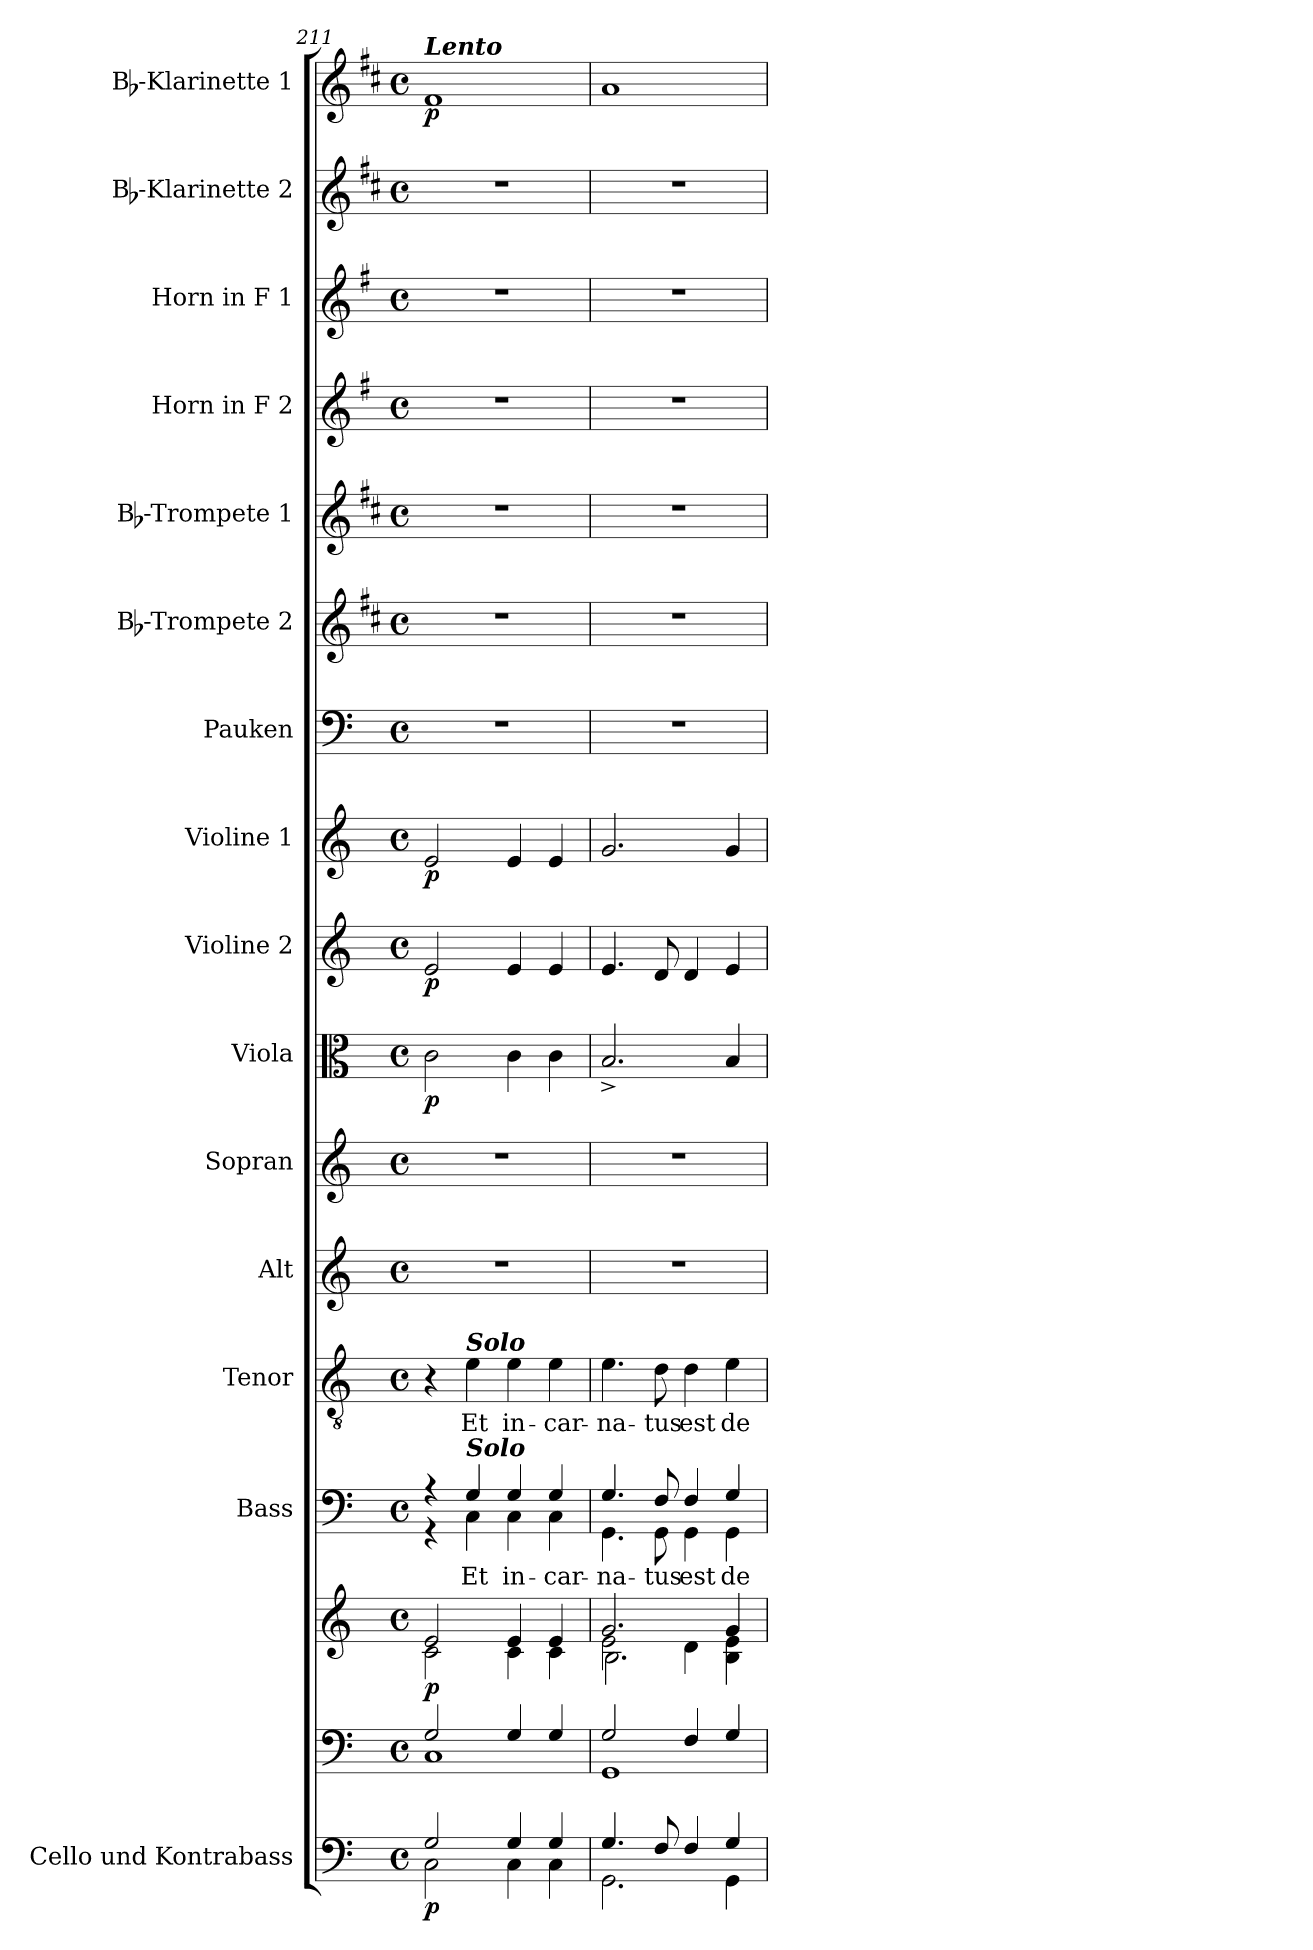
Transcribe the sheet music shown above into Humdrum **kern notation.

**kern	**dynam	**kern	**kern	**dynam	**kern	**text	**kern	**text	**kern	**kern	**kern	**dynam	**kern	**dynam	**kern	**dynam	**kern	**kern	**kern	**kern	**kern	**kern	**kern	**dynam
*part16	*part16	*part15	*part15	*part15	*part14	*part14	*part13	*part13	*part12	*part11	*part10	*part10	*part9	*part9	*part8	*part8	*part7	*part6	*part5	*part4	*part3	*part2	*part1	*part1
*staff17	*staff17	*staff16	*staff15	*staff15/16	*staff14	*staff14	*staff13	*staff13	*staff12	*staff11	*staff10	*staff10	*staff9	*staff9	*staff8	*staff8	*staff7	*staff6	*staff5	*staff4	*staff3	*staff2	*staff1	*staff1
*I"Cello und Kontrabass	*	*	*	*	*I"Bass	*	*I"Tenor	*	*I"Alt	*I"Sopran	*I"Viola	*	*I"Violine 2	*	*I"Violine 1	*	*I"Pauken	*I"Bb-Trompete 2	*I"Bb-Trompete 1	*I"Horn in F 2	*I"Horn in F 1	*I"Bb-Klarinette 2	*I"Bb-Klarinette 1	*
*I'Kb.	*	*	*	*	*I'B.	*	*I'T.	*	*I'A.	*I'S.	*I'Vla.	*	*I'Vl. 2	*	*I'Vl. 1	*	*I'Pk.	*I'Bb Trp. 2	*I'Bb Trp. 1	*	*	*I'Bb Kl. 2	*I'Bb Kl. 1	*
*clefF4	*	*clefF4	*clefG2	*	*clefF4	*	*clefGv2	*	*clefG2	*clefG2	*clefC3	*	*clefG2	*	*clefG2	*	*clefF4	*clefG2	*clefG2	*clefG2	*clefG2	*clefG2	*clefG2	*
*ITrd7c12	*	*	*	*	*	*	*	*	*	*	*	*	*	*	*	*	*	*ITrd1c2	*ITrd1c2	*ITrd4c7	*ITrd4c7	*ITrd1c2	*ITrd1c2	*
*k[]	*	*k[]	*k[]	*	*k[]	*	*k[]	*	*k[]	*k[]	*k[]	*	*k[]	*	*k[]	*	*k[]	*k[]	*k[]	*k[]	*k[]	*k[]	*k[]	*
*C:	*	*C:	*C:	*	*C:	*	*C:	*	*C:	*C:	*C:	*	*C:	*	*C:	*	*C:	*C:	*C:	*C:	*C:	*C:	*C:	*
*M4/4	*	*M4/4	*M4/4	*	*M4/4	*	*M4/4	*	*M4/4	*M4/4	*M4/4	*	*M4/4	*	*M4/4	*	*M4/4	*M4/4	*M4/4	*M4/4	*M4/4	*M4/4	*M4/4	*
*met(c)	*	*met(c)	*met(c)	*	*met(c)	*	*met(c)	*	*met(c)	*met(c)	*met(c)	*	*met(c)	*	*met(c)	*	*met(c)	*met(c)	*met(c)	*met(c)	*met(c)	*met(c)	*met(c)	*
=211	=211	=211	=211	=211	=211	=211	=211	=211	=211	=211	=211	=211	=211	=211	=211	=211	=211	=211	=211	=211	=211	=211	=211	=211
*^	*	*^	*^	*	*^	*	*	*	*	*	*	*	*	*	*	*	*	*	*	*	*	*	*	*
!	!	!	!	!	!	!	!	!	!	!	!	!	!	!	!	!	!	!	!	!	!	!	!	!	!	!	!LO:TX:a:Bi:t=Lento	!
!	!	!LO:DY:b	!	!	!	!	!LO:DY:b	!	!	!	!	!	!	!	!	!LO:DY:b	!	!LO:DY:b	!	!LO:DY:b	!	!	!	!	!	!	!	!LO:DY:b
2GG/	2CC\	p	2G/	1C	2e/	2c\	p	4r	4r	.	4r	.	1r	1r	2c\	p	2e/	p	2e/	p	1r	1r	1r	1r	1r	1r	1e	p
!	!	!	!	!	!	!	!	!	!	!	!LO:TX:a:Bi:t=Solo	!	!	!	!	!	!	!	!	!	!	!	!	!	!	!	!	!
!	!	!	!	!	!	!	!	!LO:TX:a:Bi:t=Solo	!	!	!	!	!	!	!	!	!	!	!	!	!	!	!	!	!	!	!	!
!	!	!	!	!	!	!	!	!	!	!LO:LY:b	!	!LO:LY:b	!	!	!	!	!	!	!	!	!	!	!	!	!	!	!	!
.	.	.	.	.	.	.	.	4G/	4C\	Et	4e\	Et	.	.	.	.	.	.	.	.	.	.	.	.	.	.	.	.
!	!	!	!	!	!	!	!	!	!	!LO:LY:b	!	!LO:LY:b	!	!	!	!	!	!	!	!	!	!	!	!	!	!	!	!
4GG/	4CC\	.	4G/	.	4e/	4c\	.	4G/	4C\	in-	4e\	in-	.	.	4c\	.	4e/	.	4e/	.	.	.	.	.	.	.	.	.
!	!	!	!	!	!	!	!	!	!	!LO:LY:b	!	!LO:LY:b	!	!	!	!	!	!	!	!	!	!	!	!	!	!	!	!
4GG/	4CC\	.	4G/	.	4e/	4c\	.	4G/	4C\	-car-	4e\	-car-	.	.	4c\	.	4e/	.	4e/	.	.	.	.	.	.	.	.	.
=212	=212	=212	=212	=212	=212	=212	=212	=212	=212	=212	=212	=212	=212	=212	=212	=212	=212	=212	=212	=212	=212	=212	=212	=212	=212	=212	=212	=212
*	*	*	*	*	*	*^	*	*	*	*	*	*	*	*	*	*	*	*	*	*	*	*	*	*	*	*	*	*
!	!	!	!	!	!	!	!	!	!	!	!LO:LY:b	!	!LO:LY:b	!	!	!	!	!	!	!	!	!	!	!	!	!	!	!	!
4.GG/	2.GGG\	.	2G/	1GG	2.g/	2e\	2.B\	.	4.G/	4.GG\	-na-	4.e\	-na-	1r	1r	2.B^</	.	4.e/	.	2.g/	.	1r	1r	1r	1r	1r	1r	1g	.
!	!	!	!	!	!	!	!	!	!	!	!LO:LY:b	!	!LO:LY:b	!	!	!	!	!	!	!	!	!	!	!	!	!	!	!	!
8FF/	.	.	.	.	.	.	.	.	8F/	8GG\	-tus	8d\	-tus	.	.	.	.	8d/	.	.	.	.	.	.	.	.	.	.	.
!	!	!	!	!	!	!	!	!	!	!	!LO:LY:b	!	!LO:LY:b	!	!	!	!	!	!	!	!	!	!	!	!	!	!	!	!
4FF/	.	.	4F/	.	.	4d\	.	.	4F/	4GG\	est	4d\	est	.	.	.	.	4d/	.	.	.	.	.	.	.	.	.	.	.
!	!	!	!	!	!	!	!	!	!	!	!LO:LY:b	!	!LO:LY:b	!	!	!	!	!	!	!	!	!	!	!	!	!	!	!	!
4GG/	4GGG\	.	4G/	.	4g/	4B\ 4e\	4ryy	.	4G/	4GG\	de	4e\	de	.	.	4B/	.	4e/	.	4g/	.	.	.	.	.	.	.	.	.
*v	*v	*	*	*	*	*	*	*	*v	*v	*	*	*	*	*	*	*	*	*	*	*	*	*	*	*	*	*	*	*
*	*	*v	*v	*	*	*	*	*	*	*	*	*	*	*	*	*	*	*	*	*	*	*	*	*	*	*	*
*	*	*	*v	*v	*v	*	*	*	*	*	*	*	*	*	*	*	*	*	*	*	*	*	*	*	*	*
=	=	=	=	=	=	=	=	=	=	=	=	=	=	=	=	=	=	=	=	=	=	=	=	=
*-	*-	*-	*-	*-	*-	*-	*-	*-	*-	*-	*-	*-	*-	*-	*-	*-	*-	*-	*-	*-	*-	*-	*-	*-
